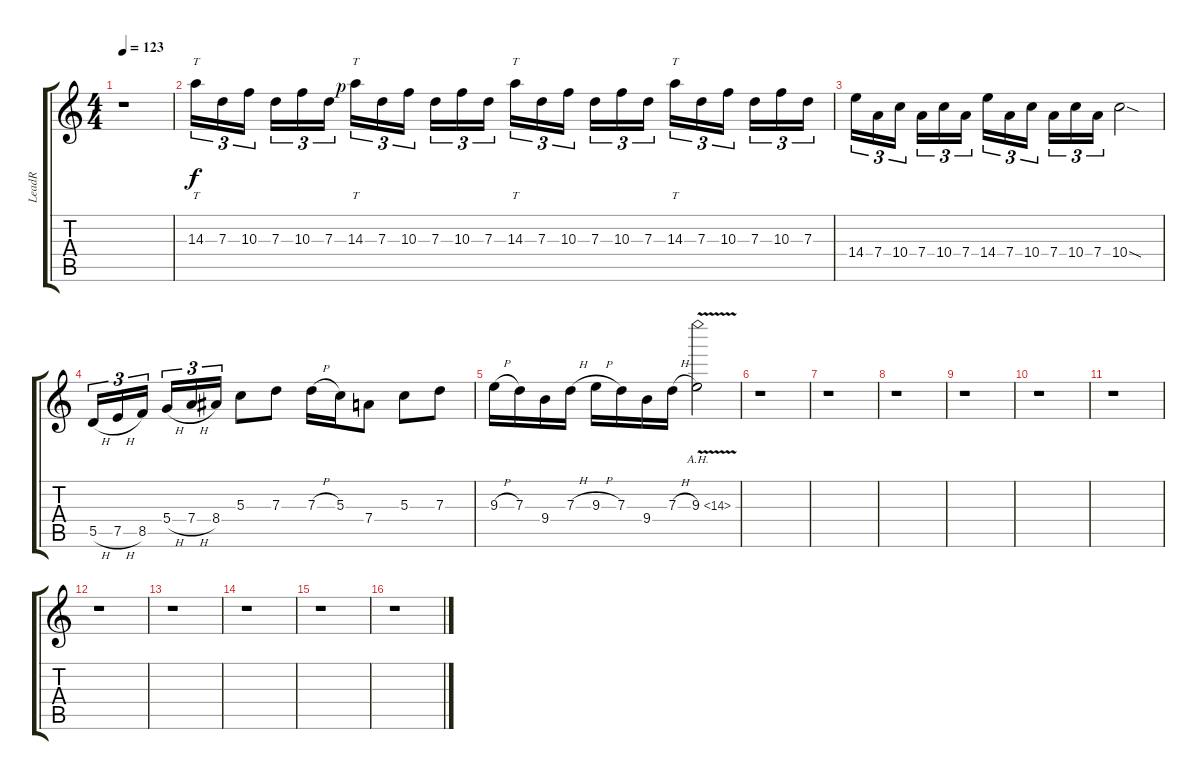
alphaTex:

\track ("LeadR" "LeadR") {instrument overdrivenguitar}
\staff {score tabs}
\tuning (E4 B3 G3 D3 A2 E2) {hide}
\ts (4 4)
\tempo 123
\clef g2
\ks c
r.1{dy f instrument overdrivenguitar} |
14.3.16{tt tu (3 2)} 7.3.16{tu (3 2)} 10.3.16{tu (3 2)} 7.3.16{tu (3 2)} 10.3.16{tu (3 2)} 7.3.16{tu (3 2)} 14.3{rf 1}.16{tt tu (3 2)} 7.3.16{tu (3 2)} 10.3.16{tu (3 2)} 7.3.16{tu (3 2)} 10.3.16{tu (3 2)} 7.3.16{tu (3 2)} 14.3.16{tt tu (3 2)} 7.3.16{tu (3 2)} 10.3.16{tu (3 2)} 7.3.16{tu (3 2)} 10.3.16{tu (3 2)} 7.3.16{tu (3 2)} 14.3.16{tt tu (3 2)} 7.3.16{tu (3 2)} 10.3.16{tu (3 2)} 7.3.16{tu (3 2)} 10.3.16{tu (3 2)} 7.3.16{tu (3 2)} |
14.4.16{tu (3 2)} 7.4.16{tu (3 2)} 10.4.16{tu (3 2)} 7.4.16{tu (3 2)} 10.4.16{tu (3 2)} 7.4.16{tu (3 2)} 14.4.16{tu (3 2)} 7.4.16{tu (3 2)} 10.4.16{tu (3 2)} 7.4.16{tu (3 2)} 10.4.16{tu (3 2)} 7.4.16{tu (3 2)} 10.4{sod}.2 |
5.5{h}.16{tu (3 2)} 7.5{h}.16{tu (3 2)} 8.5.16{tu (3 2)} 5.4{h}.16{tu (3 2)} 7.4{h}.16{tu (3 2)} 8.4.16{tu (3 2)} 5.3.8 7.3.8 7.3{h}.16 5.3.16 7.4.8 5.3.8 7.3.8 |
9.3{h}.16 7.3.16 9.4.16 7.3{h}.16 9.3{h}.16 7.3.16 9.4.16 7.3{h}.16 9.3{ah 5 v}.2 |
r.1 |
r.1 |
r.1 |
r.1 |
r.1 |
r.1 |
r.1 |
r.1 |
r.1 |
r.1 |
r.1
